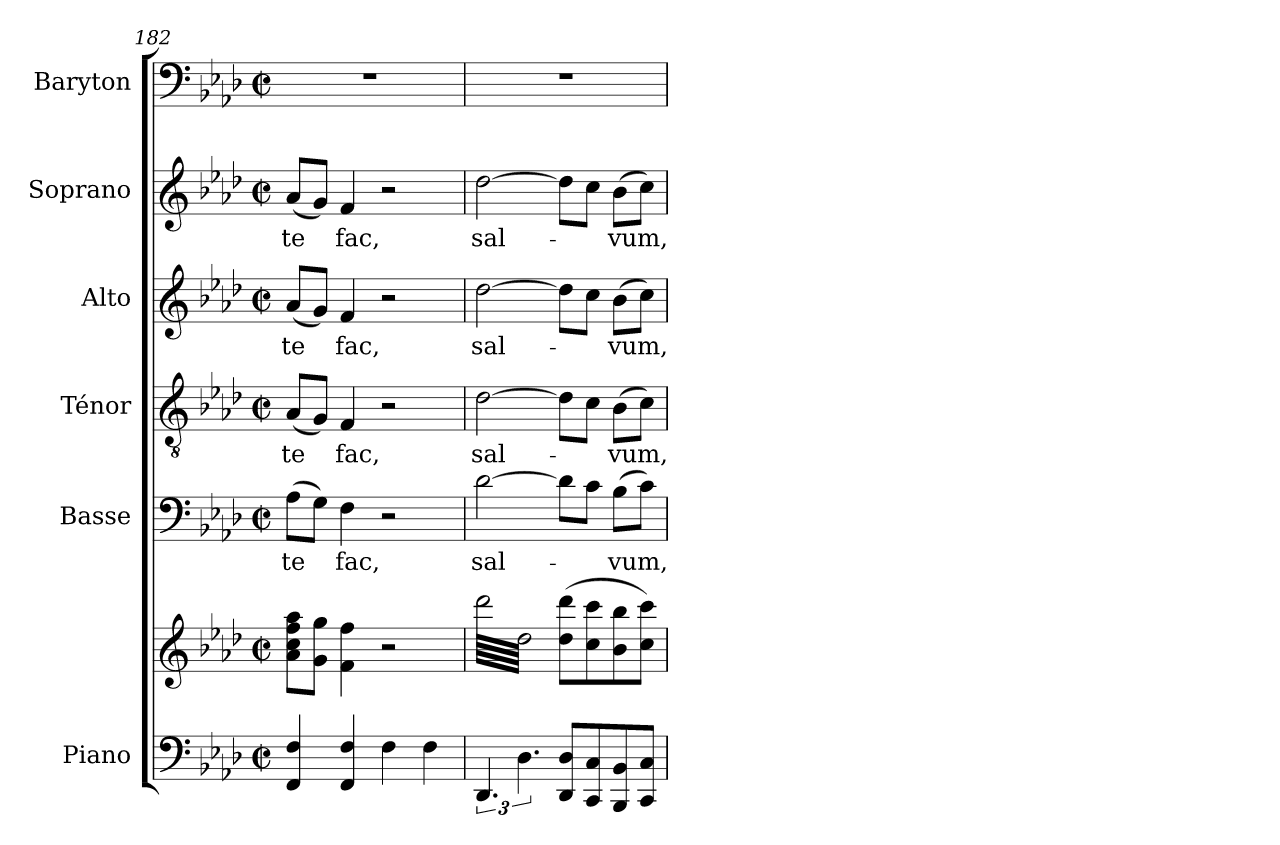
**kern	**kern	**kern	**text	**kern	**text	**kern	**text	**kern	**text	**kern
*part6	*part6	*part5	*part5	*part4	*part4	*part3	*part3	*part2	*part2	*part1
*staff7	*staff6	*staff5	*staff5	*staff4	*staff4	*staff3	*staff3	*staff2	*staff2	*staff1
*I"Piano	*	*I"Basse	*	*I"Ténor	*	*I"Alto	*	*I"Soprano	*	*I"Baryton
*I'Pno.	*	*I'B.	*	*I'T.	*	*I'Alt.	*	*I'So.	*	*I'Bar.
*clefF4	*clefG2	*clefF4	*	*clefGv2	*	*clefG2	*	*clefG2	*	*clefF4
*k[b-e-a-d-]	*k[b-e-a-d-]	*k[b-e-a-d-]	*	*k[b-e-a-d-]	*	*k[b-e-a-d-]	*	*k[b-e-a-d-]	*	*k[b-e-a-d-]
*M4/4	*M4/4	*M4/4	*	*M4/4	*	*M4/4	*	*M4/4	*	*M4/4
*met(c|)	*met(c|)	*met(c|)	*	*met(c|)	*	*met(c|)	*	*met(c|)	*	*met(c|)
=182	=182	=182	=182	=182	=182	=182	=182	=182	=182	=182
!	!	!	!LO:LY:b	!	!LO:LY:b	!	!LO:LY:b	!	!LO:LY:b	!
4FF/ 4F/	8a-\ 8cc\ 8ff\ 8aa-\L	(8A-\L	te	(8A-/L	te	(8a-/L	te	(8a-/L	te	1r
.	8g\ 8gg\J	8G\J)	.	8G/J)	.	8g/J)	.	8g/J)	.	.
!	!	!	!LO:LY:b	!	!LO:LY:b	!	!LO:LY:b	!	!LO:LY:b	!
4FF/ 4F/	4f\ 4ff\	4F\	fac,	4F/	fac,	4f/	fac,	4f/	fac,	.
4F\	2r	2r	.	2r	.	2r	.	2r	.	.
4F\	.	.	.	.	.	.	.	.	.	.
=183	=183	=183	=183	=183	=183	=183	=183	=183	=183	=183
!	!	!	!LO:LY:b	!	!LO:LY:b	!	!LO:LY:b	!	!LO:LY:b	!
*	*tremolo	*	*	*	*	*	*	*	*	*
6.DD-/	64ddd-\LLLL	[2d-\	sal-	[2d-\	sal-	[2dd-\	sal-	[2dd-\	sal-	1r
.	64dd-\	.	.	.	.	.	.	.	.	.
.	64ddd-\	.	.	.	.	.	.	.	.	.
.	64dd-\	.	.	.	.	.	.	.	.	.
.	64ddd-\	.	.	.	.	.	.	.	.	.
.	64dd-\	.	.	.	.	.	.	.	.	.
.	64ddd-\	.	.	.	.	.	.	.	.	.
.	64dd-\	.	.	.	.	.	.	.	.	.
.	64ddd-\	.	.	.	.	.	.	.	.	.
.	64dd-\	.	.	.	.	.	.	.	.	.
.	64ddd-\	.	.	.	.	.	.	.	.	.
.	64dd-\	.	.	.	.	.	.	.	.	.
.	64ddd-\	.	.	.	.	.	.	.	.	.
.	64dd-\	.	.	.	.	.	.	.	.	.
.	64ddd-\	.	.	.	.	.	.	.	.	.
.	64dd-\	.	.	.	.	.	.	.	.	.
6.D-\	64ddd-\	.	.	.	.	.	.	.	.	.
.	64dd-\	.	.	.	.	.	.	.	.	.
.	64ddd-\	.	.	.	.	.	.	.	.	.
.	64dd-\	.	.	.	.	.	.	.	.	.
.	64ddd-\	.	.	.	.	.	.	.	.	.
.	64dd-\	.	.	.	.	.	.	.	.	.
.	64ddd-\	.	.	.	.	.	.	.	.	.
.	64dd-\	.	.	.	.	.	.	.	.	.
.	64ddd-\	.	.	.	.	.	.	.	.	.
.	64dd-\	.	.	.	.	.	.	.	.	.
.	64ddd-\	.	.	.	.	.	.	.	.	.
.	64dd-\	.	.	.	.	.	.	.	.	.
.	64ddd-\	.	.	.	.	.	.	.	.	.
.	64dd-\	.	.	.	.	.	.	.	.	.
.	64ddd-\	.	.	.	.	.	.	.	.	.
.	64dd-\JJJJ	.	.	.	.	.	.	.	.	.
*	*Xtremolo	*	*	*	*	*	*	*	*	*
8DD-/ 8D-/L	(8dd-\ 8ddd-\L	8d-\L]	.	8d-\L]	.	8dd-\L]	.	8dd-\L]	.	.
.	.	.	.	.	.	.	.	.	.	.
.	.	.	.	.	.	.	.	.	.	.
.	.	.	.	.	.	.	.	.	.	.
.	.	.	.	.	.	.	.	.	.	.
.	.	.	.	.	.	.	.	.	.	.
.	.	.	.	.	.	.	.	.	.	.
.	.	.	.	.	.	.	.	.	.	.
8CC/ 8C/	8cc\ 8ccc\	8c\J	.	8c\J	.	8cc\J	.	8cc\J	.	.
.	.	.	.	.	.	.	.	.	.	.
.	.	.	.	.	.	.	.	.	.	.
.	.	.	.	.	.	.	.	.	.	.
.	.	.	.	.	.	.	.	.	.	.
.	.	.	.	.	.	.	.	.	.	.
.	.	.	.	.	.	.	.	.	.	.
.	.	.	.	.	.	.	.	.	.	.
!	!	!	!LO:LY:b	!	!LO:LY:b	!	!LO:LY:b	!	!LO:LY:b	!
8BBB-/ 8BB-/	8b-\ 8bb-\	(8B-\L	-vum,	(8B-\L	-vum,	(8b-\L	-vum,	(8b-\L	-vum,	.
8CC/ 8C/J	8cc\ 8ccc\J)	8c\J)	.	8c\J)	.	8cc\J)	.	8cc\J)	.	.
=	=	=	=	=	=	=	=	=	=	=
*-	*-	*-	*-	*-	*-	*-	*-	*-	*-	*-
